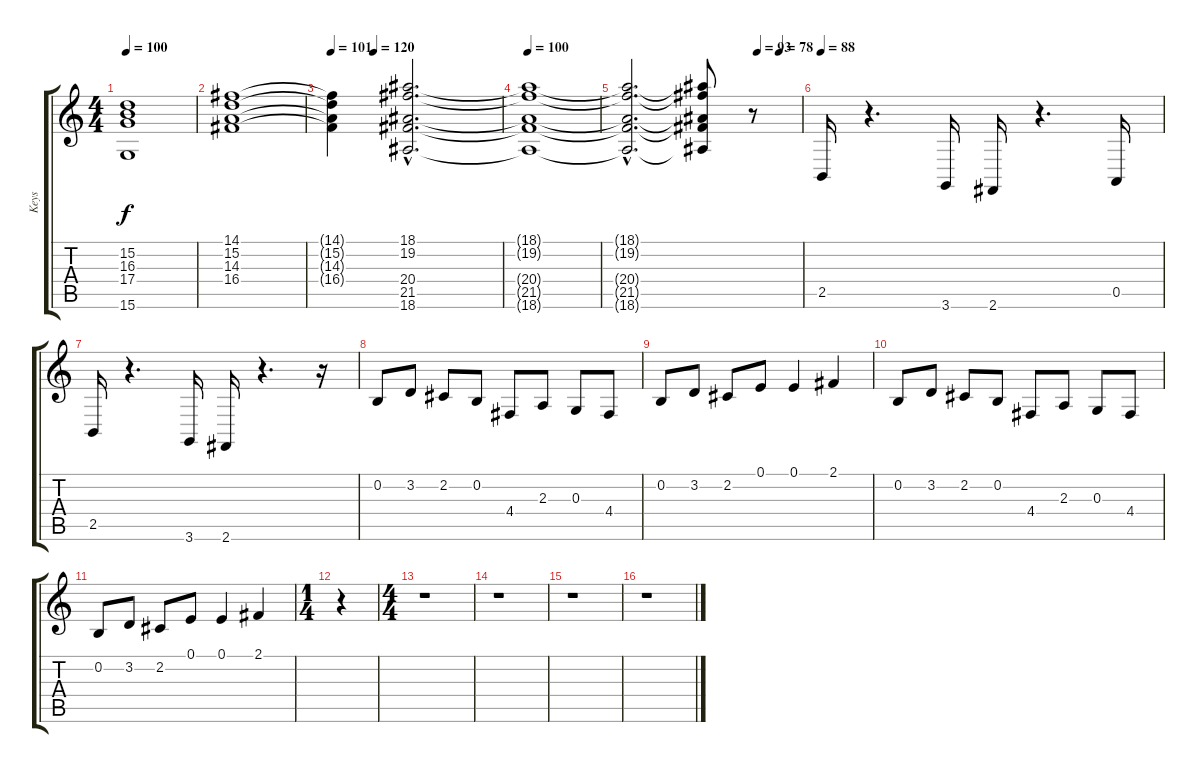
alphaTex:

\track ("Keys" "Keys") {instrument tremolostrings}
\staff {score tabs}
\tuning (E4 B3 G3 D3 A2 E2) {hide}
\ts (4 4)
\tempo 100
\clef g2
\ks c
(15.2 16.3 17.4 15.6).1{dy f} |
(14.1 15.2 14.3 16.4).1 |
\tempo 101
\tempo (120 0.25)
(14.1{t} 15.2{t} 14.3{t} 16.4{t}).4 (18.1{hac} 19.2{hac} 20.4{hac} 21.5{hac} 18.6{hac}).2{d} |
\tempo 100
(18.1{t} 19.2{t} 20.4{t} 21.5{t} 18.6{t}).1 |
\tempo (93 0.75)
\tempo (78 0.875)
(18.1{hac t} 19.2{hac t} 20.4{hac t} 21.5{hac t} 18.6{hac t}).2{d} (18.1{t} 19.2{t} 20.4{t} 21.5{t} 18.6{t}).8 r.8 |
\tempo 88
2.5.16 r.4{d} 3.6.16 2.6.16 r.4{d} 0.5.16 |
2.5.16 r.4{d} 3.6.16 2.6.16 r.4{d} r.16 |
0.2.8 3.2.8 2.2.8 0.2.8 4.4.8 2.3.8 0.3.8 4.4.8 |
0.2.8 3.2.8 2.2.8 0.1.8 0.1.4 2.1.4 |
0.2.8 3.2.8 2.2.8 0.2.8 4.4.8 2.3.8 0.3.8 4.4.8 |
0.2.8 3.2.8 2.2.8 0.1.8 0.1.4 2.1.4 |
\ts (1 4)
r.4 |
\ts (4 4)
r.1 |
r.1 |
r.1 |
r.1
